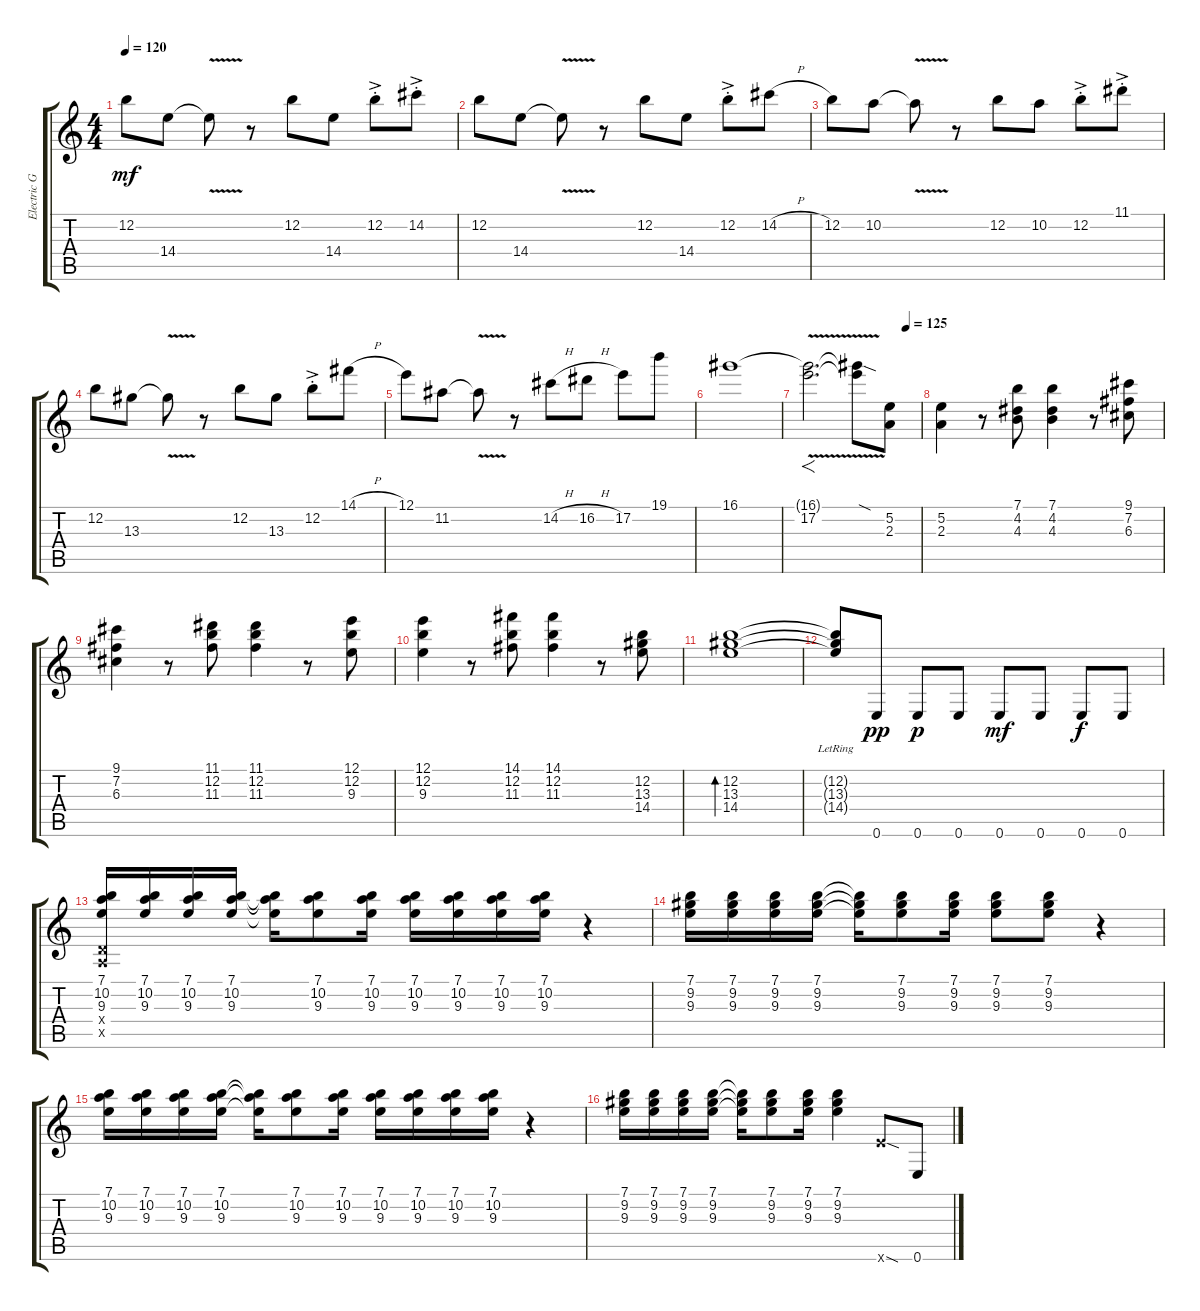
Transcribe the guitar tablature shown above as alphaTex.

\track ("Electric Guitar 1" "Electric G") {instrument distortionguitar}
\staff {score tabs}
\tuning (E4 B3 G3 D3 A2 E2) {hide}
\ts (4 4)
\tempo 120
\clef g2
\ks c
12.2.8{dy mf instrument distortionguitar} 14.4.8 14.4{v t}.8 r.8 12.2.8 14.4.8 12.2{ac st}.8 14.2{ac st}.8 |
12.2.8 14.4.8 14.4{v t}.8 r.8 12.2.8 14.4.8 12.2{ac st}.8 14.2{h}.8 |
12.2.8 10.2.8 10.2{v t}.8 r.8 12.2.8 10.2.8 12.2{ac st}.8 11.1{ac st}.8 |
12.2.8 13.3.8 13.3{v t}.8 r.8 12.2.8 13.3.8 12.2{ac st}.8 14.1{h}.8 |
12.1.8 11.2.8 11.2{v t}.8 r.8 14.2{h}.8 16.2{h}.8 17.2.8 19.1.8 |
16.1.1 |
\tempo (125 0.875)
(16.1{v t} 17.2).2{f d} (16.1{sod t} 17.2{t}).8 (5.2 2.3).8 |
(5.2 2.3).4 r.8 (7.1 4.2 4.3).8 (7.1 4.2 4.3).4 r.8 (9.1 7.2 6.3).8 |
(9.1 7.2 6.3).4 r.8 (11.1 12.2 11.3).8 (11.1 12.2 11.3).4 r.8 (12.1 12.2 9.3).8 |
(12.1 12.2 9.3).4 r.8 (14.1 12.2 11.3).8 (14.1 12.2 11.3).4 r.8 (12.2 13.3 14.4).8 |
(12.2 13.3 14.4).1{bd 60} |
(12.2{lr t} 13.3{lr t} 14.4{lr t}).8 0.6.8{dy pp} 0.6.8{dy p} 0.6.8 0.6.8{dy mf} 0.6.8 0.6.8{dy f} 0.6.8 |
(7.1 10.2 9.3 0.4{x} 0.5{x}).16 (7.1 10.2 9.3).16 (7.1 10.2 9.3).16 (7.1 10.2 9.3).16 (7.1{t} 10.2{t} 9.3{t}).16 (7.1 10.2 9.3).8 (7.1 10.2 9.3).16 (7.1 10.2 9.3).16 (7.1 10.2 9.3).16 (7.1 10.2 9.3).16 (7.1 10.2 9.3).16 r.4 |
(7.1 9.2 9.3).16 (7.1 9.2 9.3).16 (7.1 9.2 9.3).16 (7.1 9.2 9.3).16 (7.1{t} 9.2{t} 9.3{t}).16 (7.1 9.2 9.3).8 (7.1 9.2 9.3).16 (7.1 9.2 9.3).8 (7.1 9.2 9.3).8 r.4 |
(7.1 10.2 9.3).16 (7.1 10.2 9.3).16 (7.1 10.2 9.3).16 (7.1 10.2 9.3).16 (7.1{t} 10.2{t} 9.3{t}).16 (7.1 10.2 9.3).8 (7.1 10.2 9.3).16 (7.1 10.2 9.3).16 (7.1 10.2 9.3).16 (7.1 10.2 9.3).16 (7.1 10.2 9.3).16 r.4 |
(7.1 9.2 9.3).16 (7.1 9.2 9.3).16 (7.1 9.2 9.3).16 (7.1 9.2 9.3).16 (7.1{t} 9.2{t} 9.3{t}).16 (7.1 9.2 9.3).8 (7.1 9.2 9.3).16 (7.1 9.2 9.3).4 12.6{sod x}.8 0.6.8
